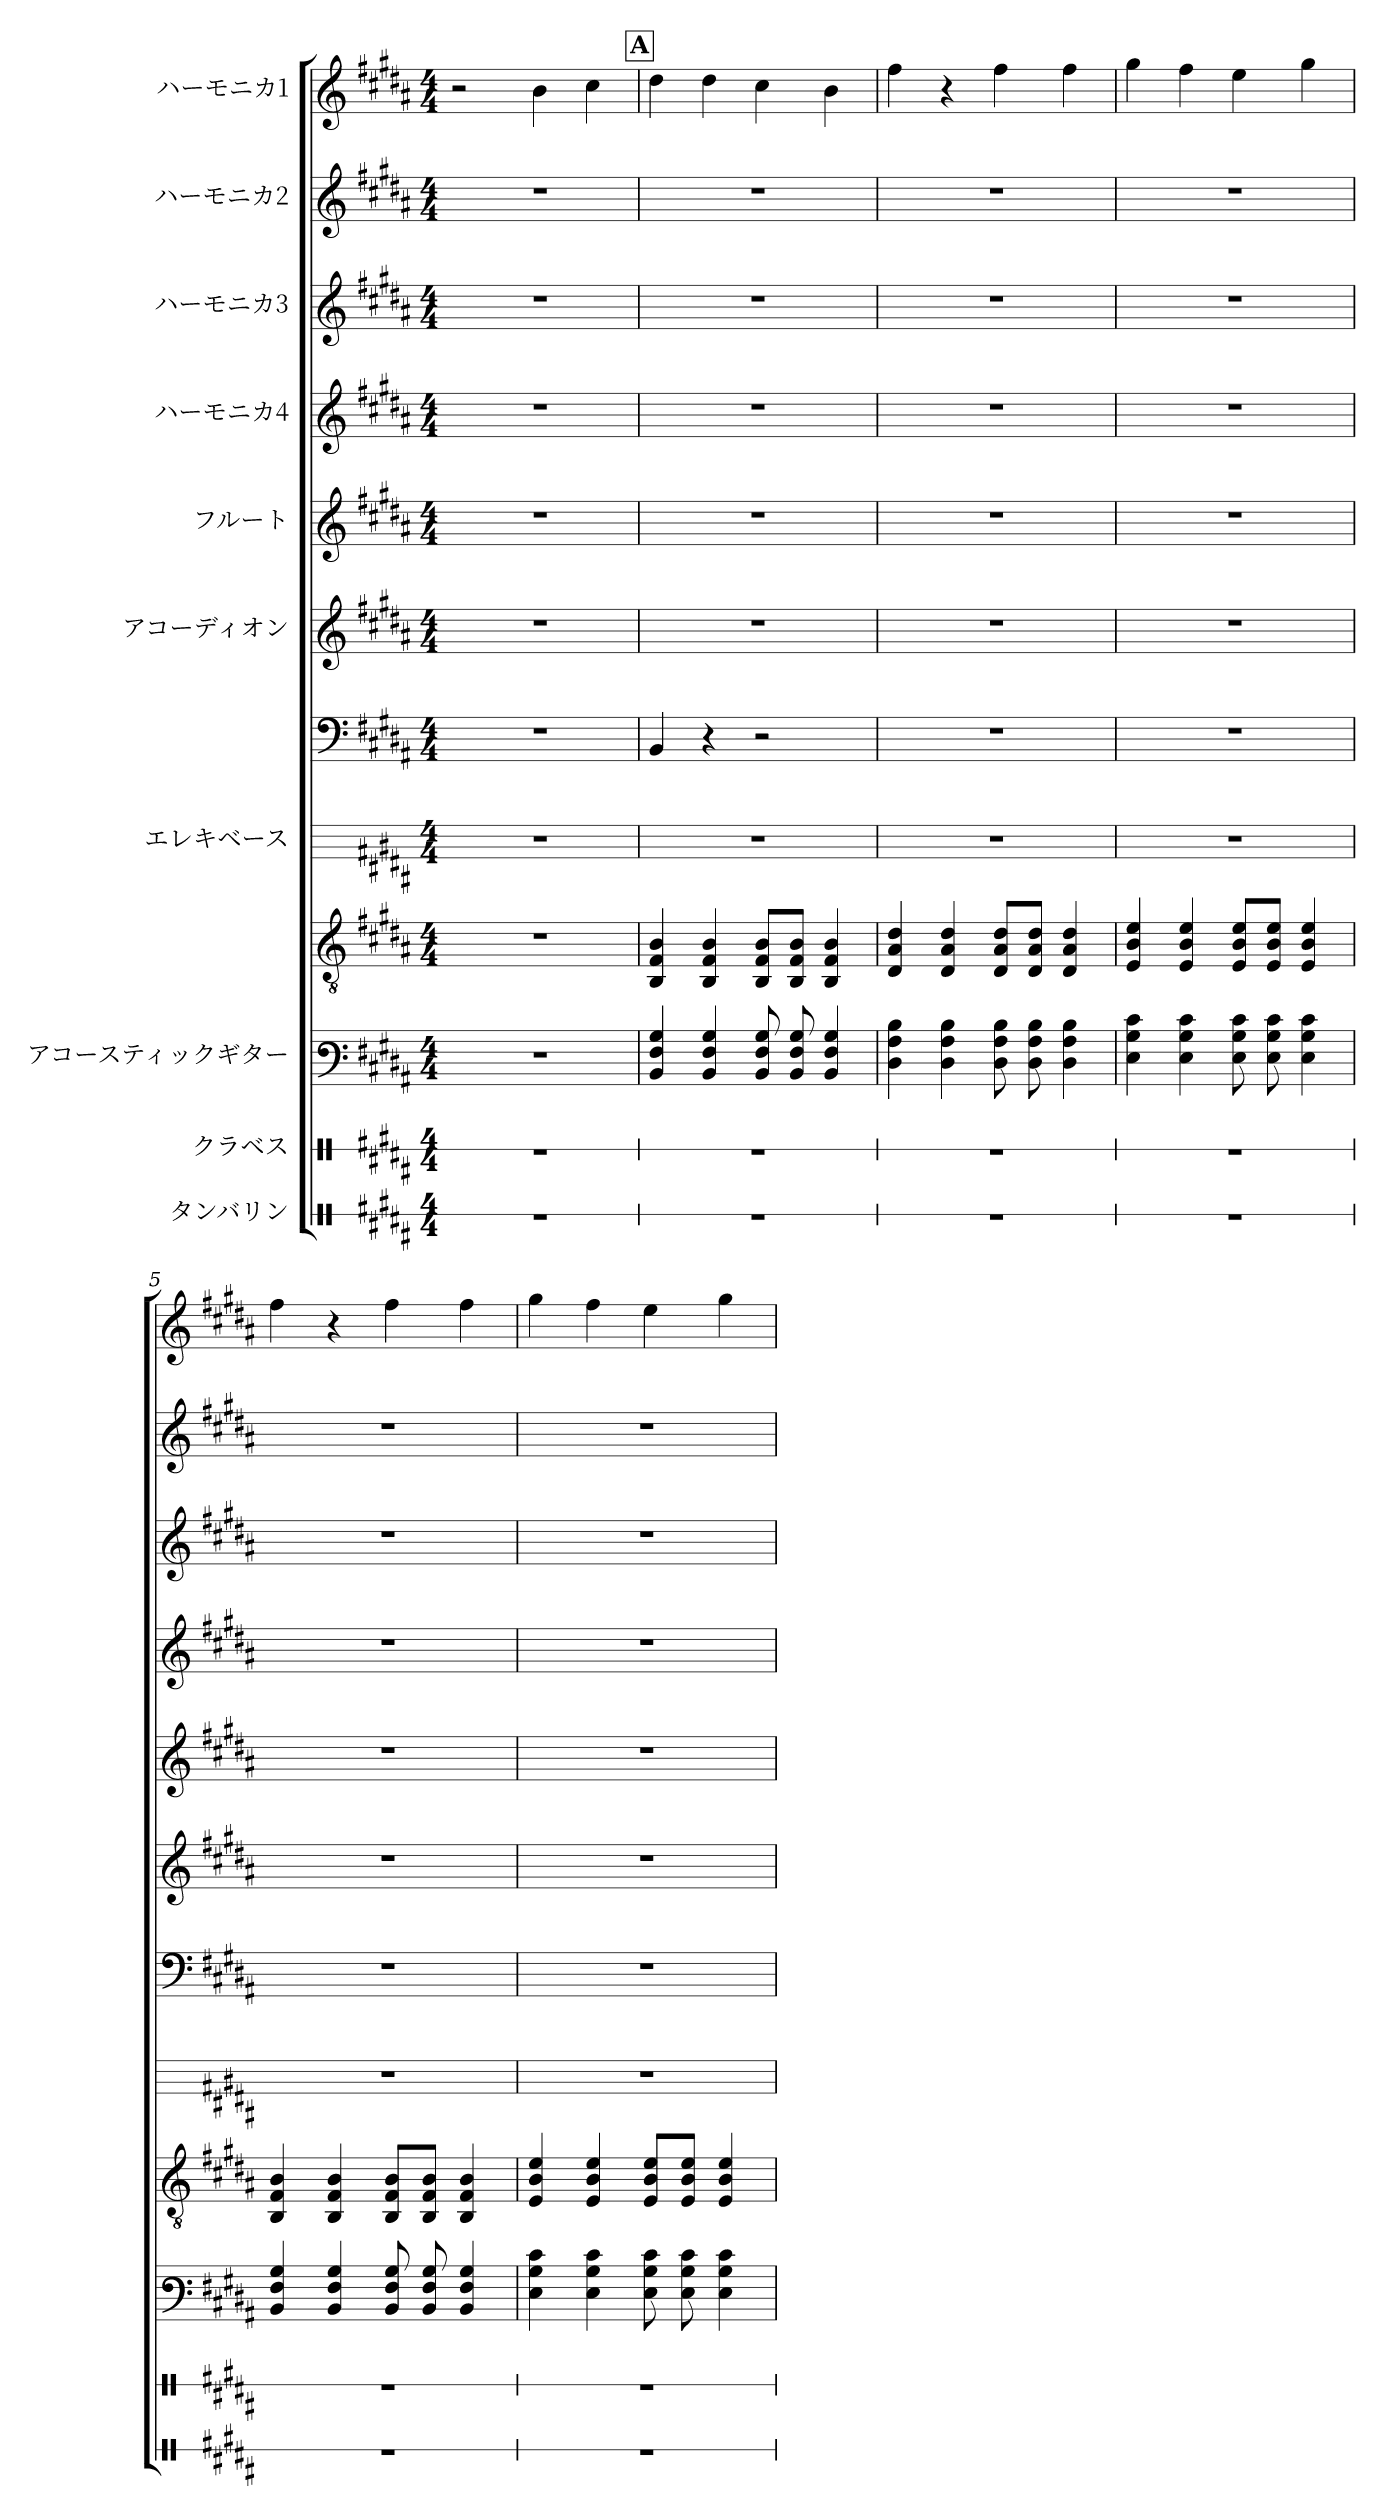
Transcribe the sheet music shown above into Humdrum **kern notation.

**kern	**kern	**kern	**kern	**kern	**kern	**kern	**kern	**kern	**kern	**kern	**kern
*part10	*part9	*part8	*part8	*part7	*part7	*part6	*part5	*part4	*part3	*part2	*part1
*staff12	*staff11	*staff10	*staff9	*staff8	*staff7	*staff6	*staff5	*staff4	*staff3	*staff2	*staff1
*I"タンバリン	*I"クラベス	*I"アコースティックギター	*	*I"エレキベース	*	*I"アコーディオン	*I"フルート	*I"ハーモニカ4	*I"ハーモニカ3	*I"ハーモニカ2	*I"ハーモニカ1
*stria1	*stria1	*stria6	*	*stria4	*	*	*	*	*	*	*
*clefX	*clefX	*	*clefGv2	*	*clefF4	*clefG2	*clefG2	*clefG2	*clefG2	*clefG2	*clefG2
*	*	*	*	*ITrd7c12	*ITrd7c12	*	*	*	*	*	*
*k[f#c#g#d#a#]	*k[f#c#g#d#a#]	*k[f#c#g#d#a#]	*k[f#c#g#d#a#]	*k[f#c#g#d#a#]	*k[f#c#g#d#a#]	*k[f#c#g#d#a#]	*k[f#c#g#d#a#]	*k[f#c#g#d#a#]	*k[f#c#g#d#a#]	*k[f#c#g#d#a#]	*k[f#c#g#d#a#]
*M4/4	*M4/4	*M4/4	*M4/4	*M4/4	*M4/4	*M4/4	*M4/4	*M4/4	*M4/4	*M4/4	*M4/4
*MM180	*MM180	*MM180	*MM180	*MM180	*MM180	*MM180	*MM180	*MM180	*MM180	*MM180	*MM180
=1	=1	=1	=1	=1	=1	=1	=1	=1	=1	=1	=1
1r	1r	1r	1r	1r	1r	1r	1r	1r	1r	1r	2r
.	.	.	.	.	.	.	.	.	.	.	4b\
.	.	.	.	.	.	.	.	.	.	.	4cc#\
!!LO:REH:place=s1:a:B:fs=14:t=A
=2	=2	=2	=2	=2	=2	=2	=2	=2	=2	=2	=2
1r	1r	4BB 4F# 4B	4BB/ 4F#/ 4B/	1r	4BBB/	1r	1r	1r	1r	1r	4dd#\
.	.	4BB 4F# 4B	4BB/ 4F#/ 4B/	.	4r	.	.	.	.	.	4dd#\
.	.	8BB 8F# 8B	8BB/ 8F#/ 8B/L	.	2r	.	.	.	.	.	4cc#\
.	.	8BB 8F# 8B	8BB/ 8F#/ 8B/J	.	.	.	.	.	.	.	.
.	.	4BB 4F# 4B	4BB/ 4F#/ 4B/	.	.	.	.	.	.	.	4b\
=3	=3	=3	=3	=3	=3	=3	=3	=3	=3	=3	=3
1r	1r	4D# 4A# 4d#	4D#/ 4A#/ 4d#/	1r	1r	1r	1r	1r	1r	1r	4ff#\
.	.	4D# 4A# 4d#	4D#/ 4A#/ 4d#/	.	.	.	.	.	.	.	4r
.	.	8D# 8A# 8d#	8D#/ 8A#/ 8d#/L	.	.	.	.	.	.	.	4ff#\
.	.	8D# 8A# 8d#	8D#/ 8A#/ 8d#/J	.	.	.	.	.	.	.	.
.	.	4D# 4A# 4d#	4D#/ 4A#/ 4d#/	.	.	.	.	.	.	.	4ff#\
=4	=4	=4	=4	=4	=4	=4	=4	=4	=4	=4	=4
1r	1r	4E 4B 4e	4E/ 4B/ 4e/	1r	1r	1r	1r	1r	1r	1r	4gg#\
.	.	4E 4B 4e	4E/ 4B/ 4e/	.	.	.	.	.	.	.	4ff#\
.	.	8E 8B 8e	8E/ 8B/ 8e/L	.	.	.	.	.	.	.	4ee\
.	.	8E 8B 8e	8E/ 8B/ 8e/J	.	.	.	.	.	.	.	.
.	.	4E 4B 4e	4E/ 4B/ 4e/	.	.	.	.	.	.	.	4gg#\
!!LO:PB:g=z
=5	=5	=5	=5	=5	=5	=5	=5	=5	=5	=5	=5
1r	1r	4BB 4F# 4B	4BB/ 4F#/ 4B/	1r	1r	1r	1r	1r	1r	1r	4ff#\
.	.	4BB 4F# 4B	4BB/ 4F#/ 4B/	.	.	.	.	.	.	.	4r
.	.	8BB 8F# 8B	8BB/ 8F#/ 8B/L	.	.	.	.	.	.	.	4ff#\
.	.	8BB 8F# 8B	8BB/ 8F#/ 8B/J	.	.	.	.	.	.	.	.
.	.	4BB 4F# 4B	4BB/ 4F#/ 4B/	.	.	.	.	.	.	.	4ff#\
=6	=6	=6	=6	=6	=6	=6	=6	=6	=6	=6	=6
1r	1r	4E 4B 4e	4E/ 4B/ 4e/	1r	1r	1r	1r	1r	1r	1r	4gg#\
.	.	4E 4B 4e	4E/ 4B/ 4e/	.	.	.	.	.	.	.	4ff#\
.	.	8E 8B 8e	8E/ 8B/ 8e/L	.	.	.	.	.	.	.	4ee\
.	.	8E 8B 8e	8E/ 8B/ 8e/J	.	.	.	.	.	.	.	.
.	.	4E 4B 4e	4E/ 4B/ 4e/	.	.	.	.	.	.	.	4gg#\
=	=	=	=	=	=	=	=	=	=	=	=
*-	*-	*-	*-	*-	*-	*-	*-	*-	*-	*-	*-
